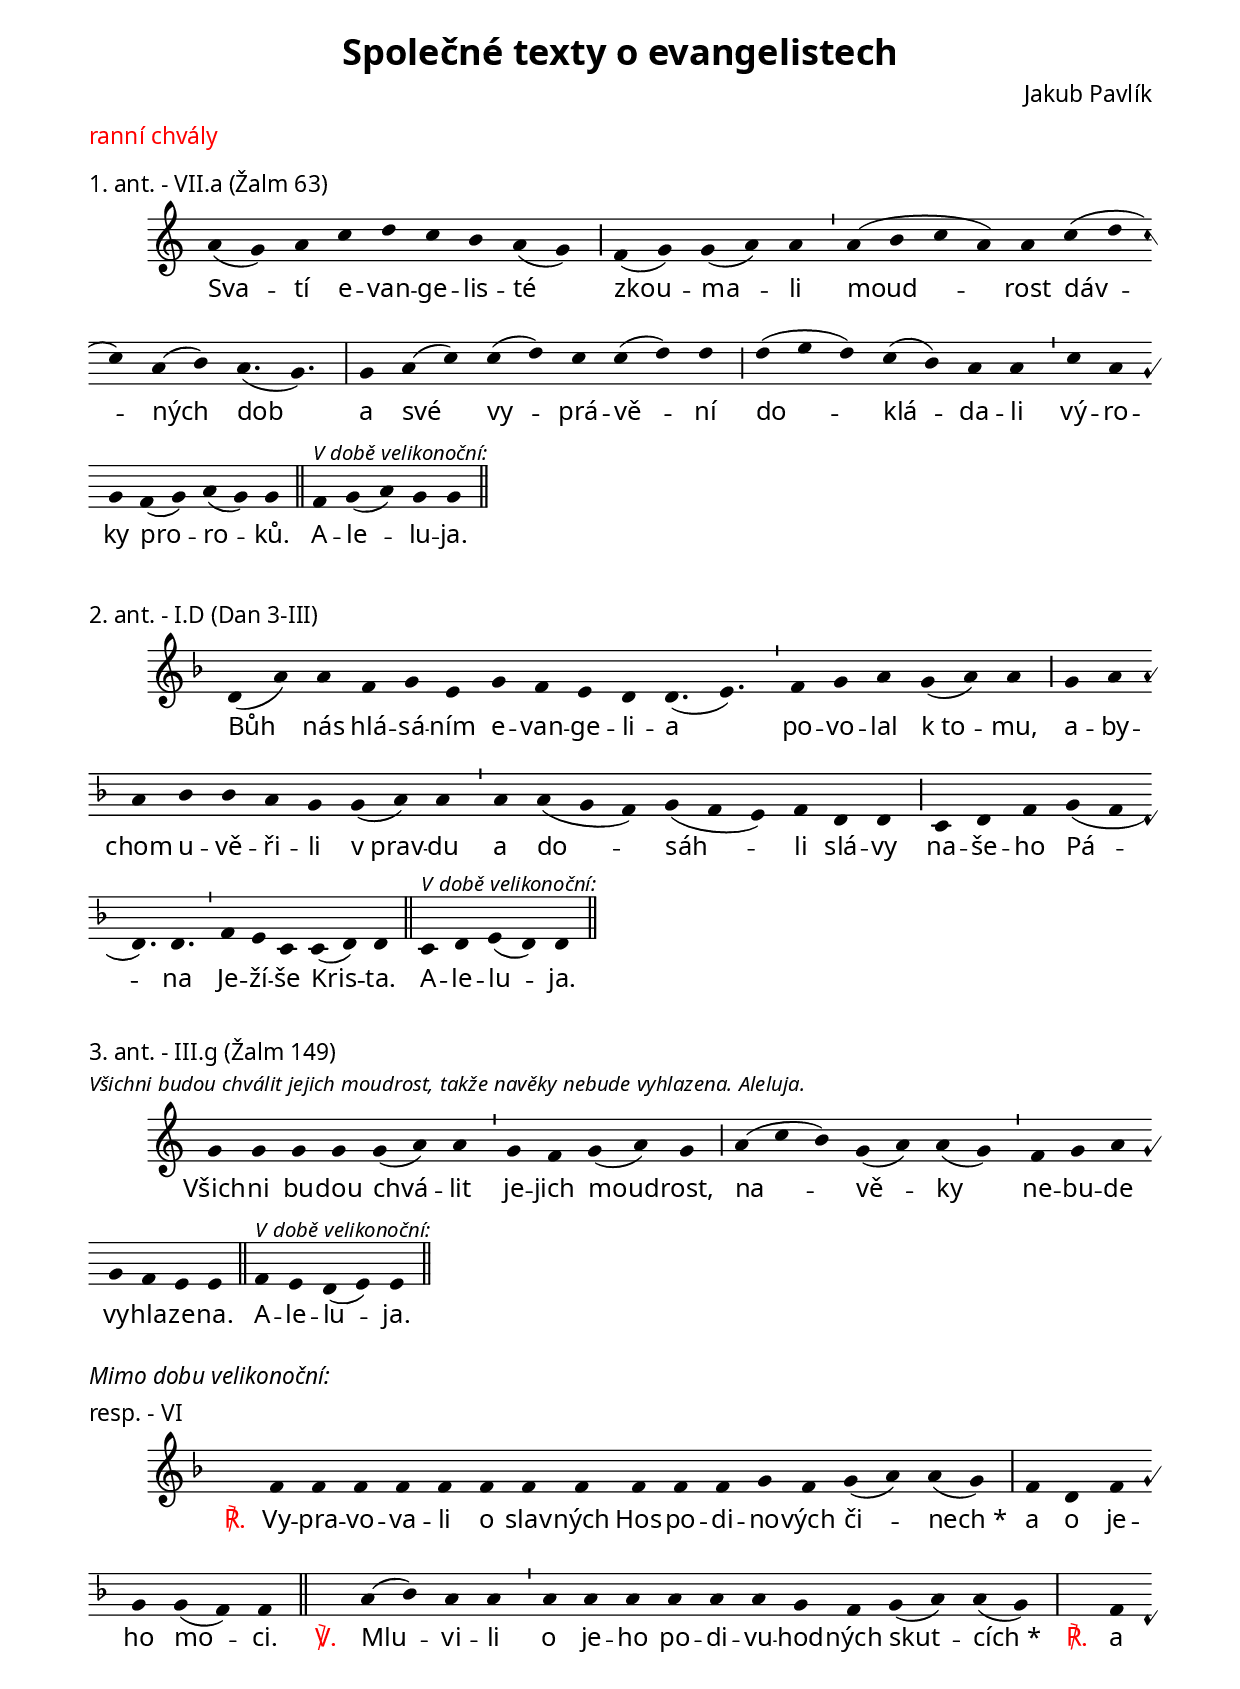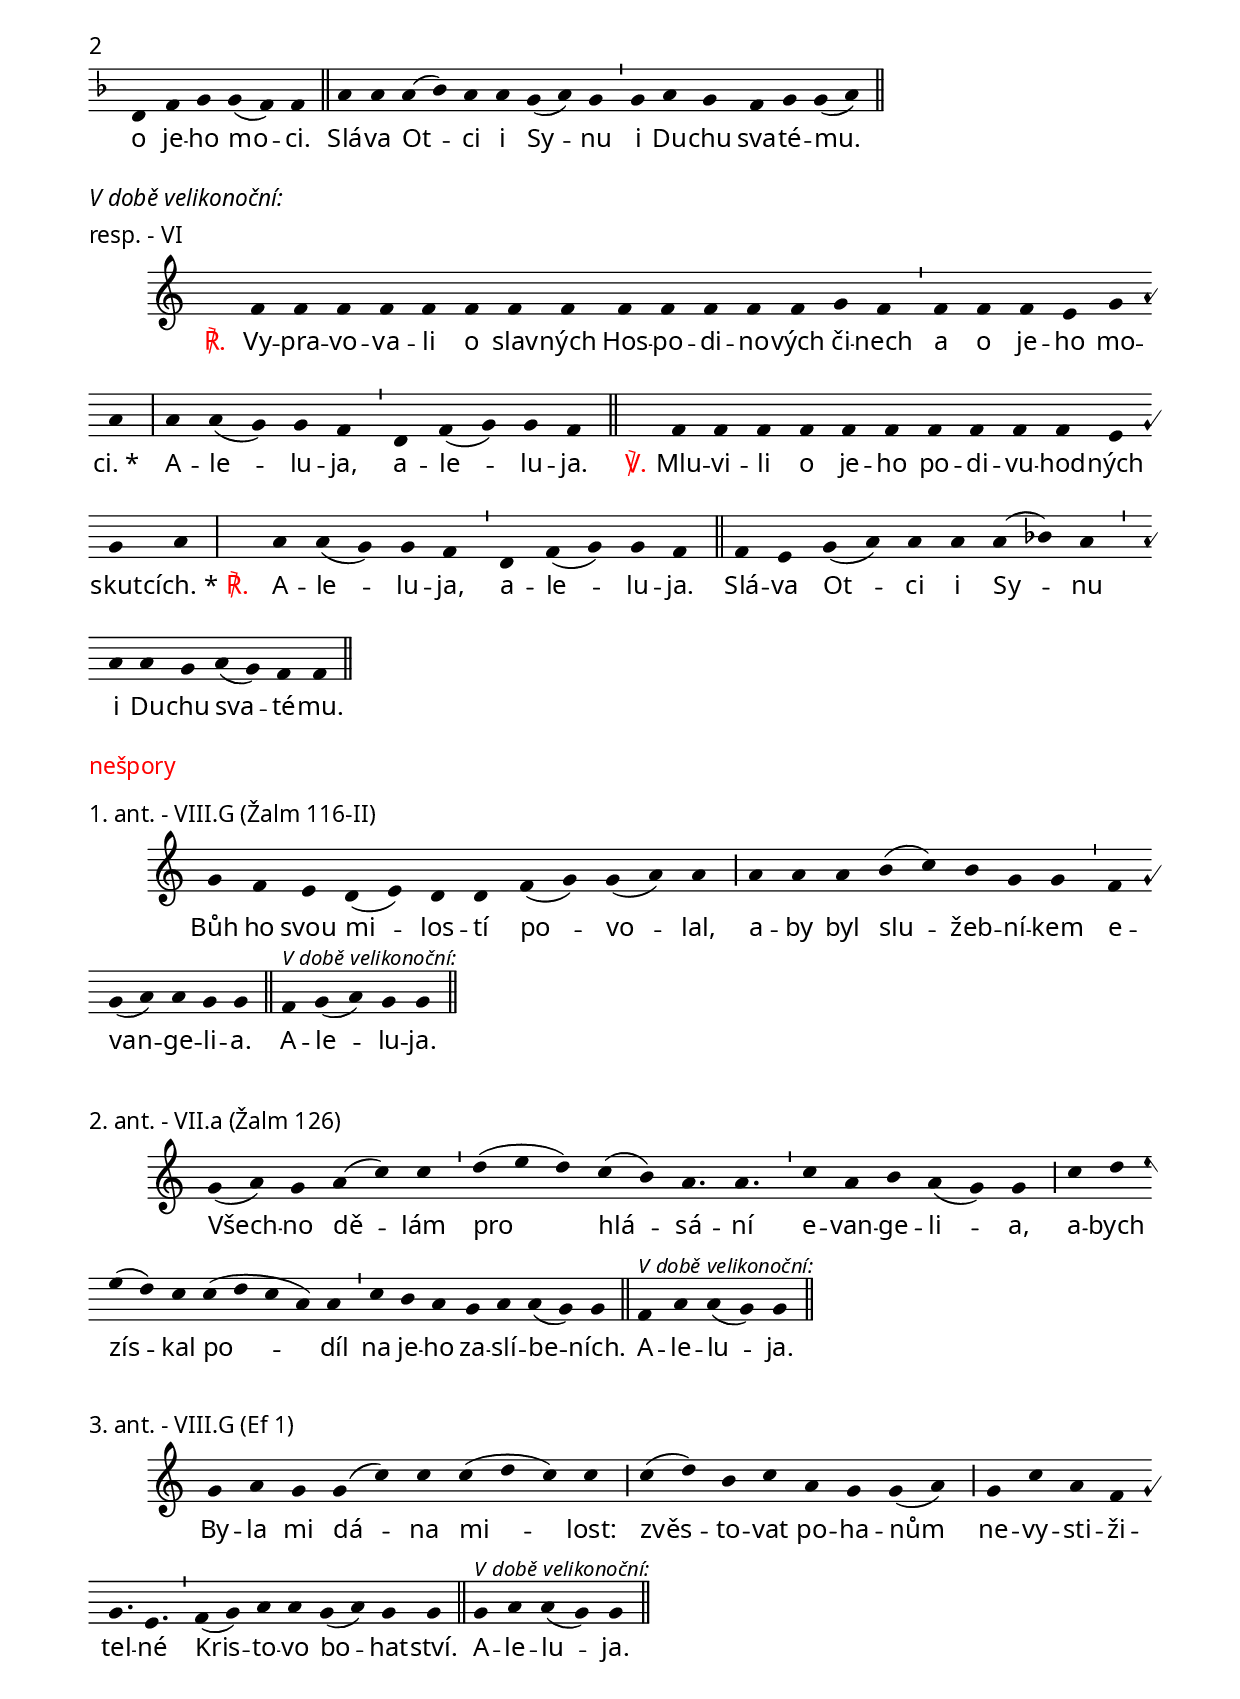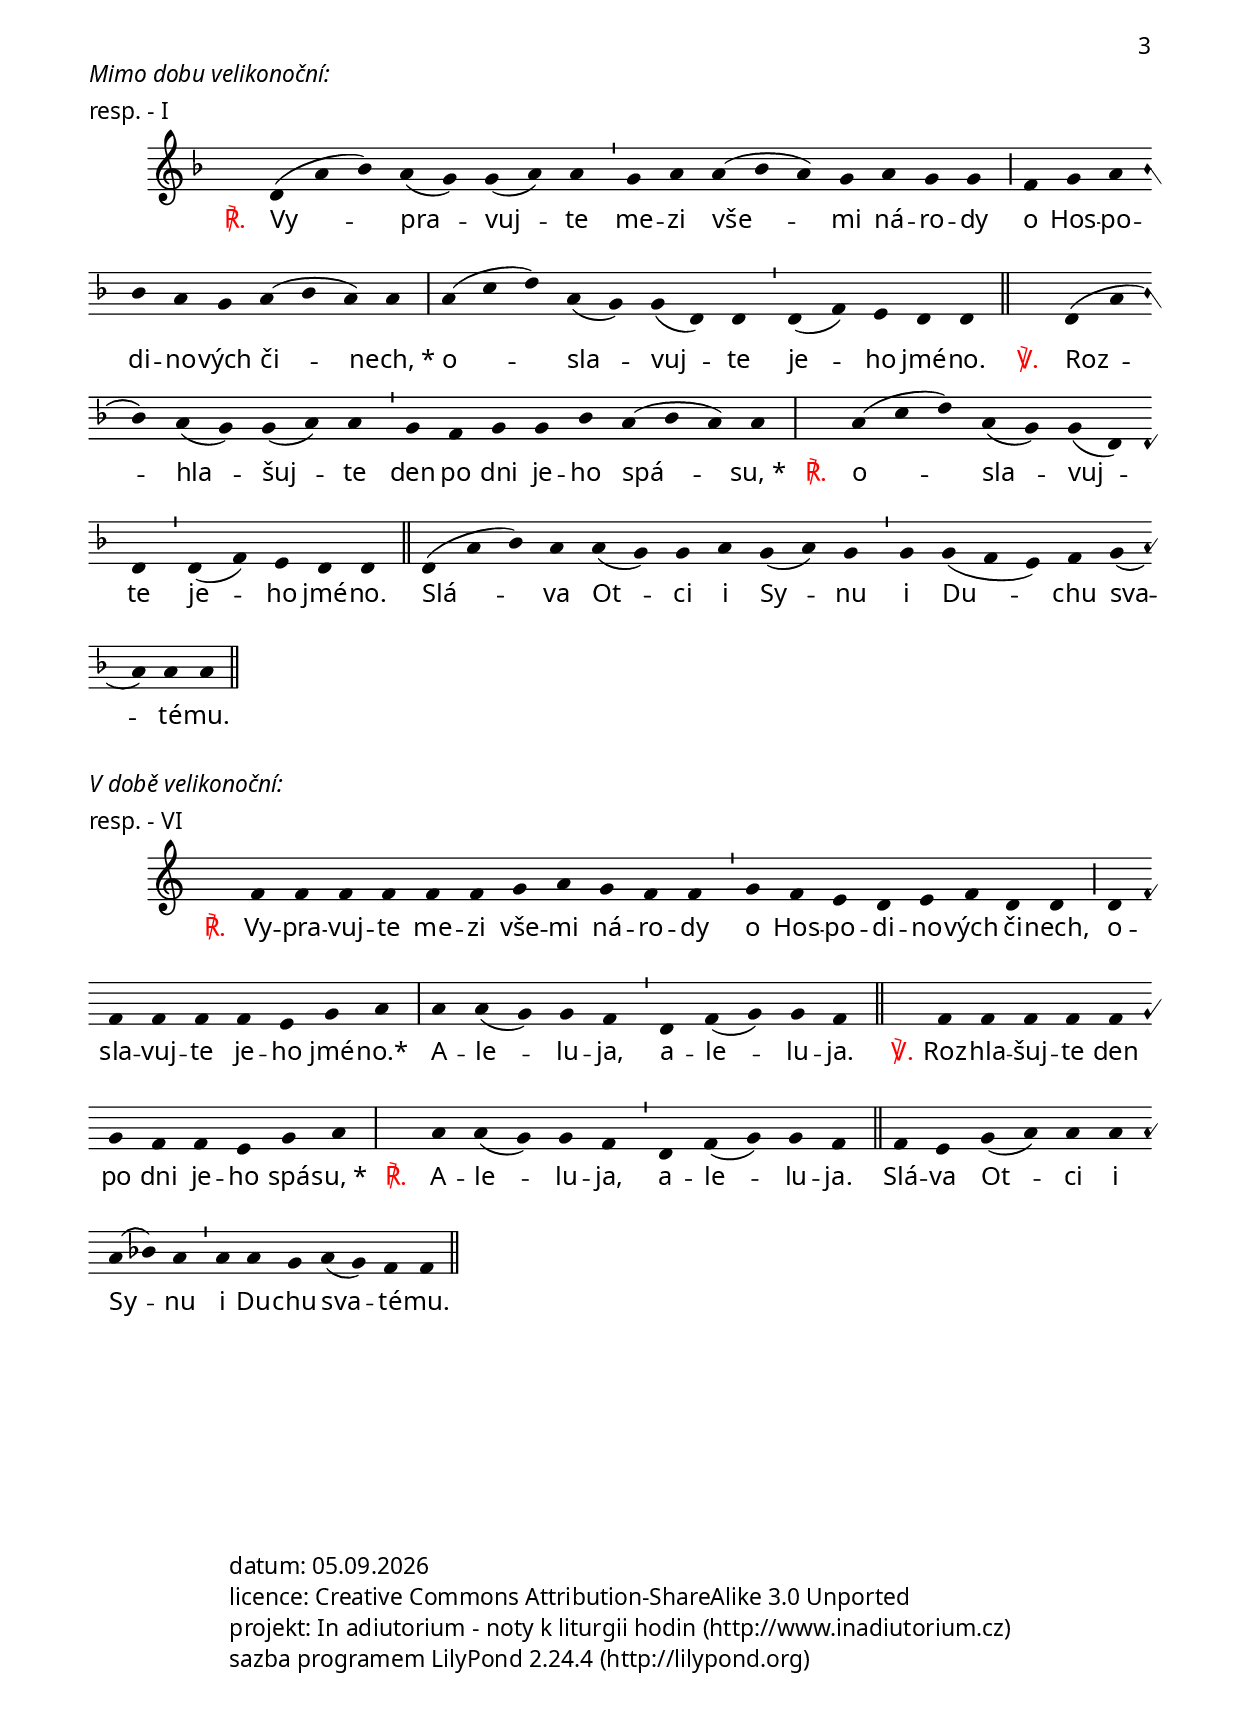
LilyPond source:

\version "2.15.37"

\header {
  title = "Společné texty o evangelistech"
  composer = "Jakub Pavlík"
}

\include "../spolecne.ly"
\include "../dilyresponsorii.ly"

\markup {\nadpisHodinka {"ranní chvály"}}

\score {
  \relative c'' {
    \choralniRezim
    a4( g) a c d c b a( g) \barMaior
    f4( g) g( a) a \barMin
    a( b c a) a c( d c) a( b) a4.( g) \barMax
    g4 a( c) c( d) c c( d) d \barMaior
    d( e d) c( b) a a \barMin
    c a g f( g) a( g) g \barFinalis

    f^\markup\rubrVelikAleluja g( a) g g \barFinalis
  }
  \addlyrics {
    Sva -- tí e -- van -- ge -- lis -- té
    zkou -- ma -- li
    moud -- rost dáv -- ných dob
    a své vy -- prá -- vě -- ní
    do -- klá -- da -- li
    vý -- ro -- ky pro -- ro -- ků.

    A -- le -- lu -- ja.
  }
  \header {
    quid = "1. ant."
    modus = "VII"
    differentia = "a"
    psalmus = "Žalm 63"
    id = "rch-a1"
    piece = \markup {\sestavTitulek}
  }
}

\score {
  \relative c' {
    \choralniRezim
    \key f \major
    d4( a') a f g e g f e d d4.( e) \barMin
    f4 g a g( a) a \barMaior
    g a a bes bes a g g( a) a \barMin
    a a( g f) g( f e) f d d \barMaior
    c d f g( f d4.) d \barMin f4 e c c( d) d \barFinalis

    c^\markup\rubrVelikAleluja d e( d) d \barFinalis
  }
  \addlyrics {
    Bůh nás hlá -- sá -- ním e -- van -- ge -- li -- a
    po -- vo -- lal k_to -- mu,
    a -- by -- chom u -- vě -- ři -- li v_prav -- du
    a do -- sáh -- li slá -- vy
    na -- še -- ho Pá -- na Je -- ží -- še Kris -- ta.

    A -- le -- lu -- ja.
  }
  \header {
    quid = "2. ant."
    modus = "I"
    differentia = "D"
    psalmus = "Dan 3-III"
    id = "rch-a2"
    piece = \markup {\sestavTitulek}
  }
}

\score {
  \relative c'' {
    \choralniRezim
    g4 g g g g( a) a \barMin g f g( a) g \barMaior
    a( c b) g( a) a( g) \barMin f g a g f e e \barFinalis
    f^\markup\rubrVelikAleluja e d( e) e \barFinalis
  }
  \addlyrics {
    Všich -- ni bu -- dou chvá -- lit je -- jich moud -- rost,
    % tak -- že
    na -- vě -- ky ne -- bu -- de vy -- hla -- ze -- na.

    A -- le -- lu -- ja.
  }
  \header {
    textus_approbatus = "Všichni budou chválit jejich moudrost,
    takže navěky nebude vyhlazena. Aleluja."
    quid = "3. ant."
    modus = "III"
    differentia = "g"
    psalmus = "Žalm 149"
    id = "rch-a3"
    piece = \markup {\sestavTitulek}
  }
}

\markup\italic{Mimo dobu velikonoční:}

% Zvlastni napev jsem mu slozil proto, ze je nesoumerne
% a pro klasicky v modu VI se mi delkami textu nezdalo
\score {
  \relative c' {
    \choralniRezim
    \key f \major

    % R
    \neviditelna f
    f4 f f f f f f f f f f g f g( a) a( g) \barMax
    f d f g g( f) f \barFinalis
    % V
    \neviditelna a
    a( bes) a a \barMin
    a a a a a a g f g( a) a( g) \barMax
    % R
    \neviditelna a
    f d f g g( f) f \barFinalis
    % Slava
    \respVIdoxologie \barFinalis
  }
  \addlyrics {
    \Response Vy -- pra -- vo -- va -- li o slav -- ných
    Hos -- po -- di -- no -- vých či -- nech_*
    a o je -- ho mo -- ci.
    \Verse Mlu -- vi -- li
    o je -- ho po -- di -- vu -- hod -- ných skut -- cích_*
    \Response a o je -- ho mo -- ci.
    \textRespDoxologie
  }
  \header {
    quid = "resp."
    modus = "VI"
    id = "rch-r"
    piece = \markup {\sestavTitulekResp}
  }
}

\markup\italic{V době velikonoční:}

\score {
  \relative c' {
    \choralniRezim

    % R
    \neviditelna f
    f4 f f f f f f f f f f f f g f \barMin
    f f f e g a \barMax
    \respVIalelujaResponsum \barFinalis
    % V
    \neviditelna f
    f4 f f f f f f f f f e g a \barMax
    % R
    \neviditelna a
    \respVIalelujaResponsum \barFinalis
    % Slava
    \respVIalelujaDoxologie \barFinalis
  }
  \addlyrics {
    \Response Vy -- pra -- vo -- va -- li o slav -- ných
    Hos -- po -- di -- no -- vých či -- nech
    a o je -- ho mo -- ci._* \textRespAleluja
    \Verse Mlu -- vi -- li o je -- ho po -- di -- vu -- hod -- ných
    skut -- cích._*
    \Response \textRespAleluja
    \textRespDoxologie
  }
  \header {
    quid = "resp."
    modus = "VI"
    id = "rch-r-pasch"
    piece = \markup {\sestavTitulekResp}
  }
}

\markup {\nadpisHodinka {"nešpory"}}

\score {
  \relative c'' {
    \choralniRezim
    g f e d( e) d d f( g) g( a) a \barMaior
    a a a b( c) b g g \barMin f g( a) a g g \barFinalis

    f^\markup\rubrVelikAleluja g( a) g g \barFinalis
  }
  \addlyrics {
    Bůh ho svou mi -- los -- tí po -- vo -- lal,
    a -- by byl slu -- žeb -- ní -- kem e -- van -- ge -- li -- a.

    A -- le -- lu -- ja.
  }
  \header {
    quid = "1. ant."
    modus = "VIII"
    differentia = "G"
    psalmus = "Žalm 116-II"
    fial = "commune/commune_pastyr.ly#2ne-a1"
    id = "ne-a1"
    piece = \markup {\sestavTitulek}
  }
}

\score {
  \relative c'' {
    \choralniRezim
    g4( a) g a( c) c \barMin d( e d) c( b) a4. a \barMin c4 a b a( g) g \barMaior
    c d e( d) c c( d c a) a \barMin c b a g a a( g) g \barFinalis

    f^\markup\rubrVelikAleluja a a( g) g \barFinalis
  }
  \addlyrics {
    Všech -- no dě -- lám pro hlá -- sá -- ní e -- van -- ge -- li -- a,
    a -- bych zís -- kal po -- díl na je -- ho za -- slí -- be -- ních.

    A -- le -- lu -- ja.
  }
  \header {
    quid = "2. ant."
    modus = "VII"
    differentia = "a"
    psalmus = "Žalm 126"
    id = "ne-a2"
    piece = \markup {\sestavTitulek}
  }
}

\score {
  \relative c'' {
    \choralniRezim
    g4 a g g( c) c c( d c) c \barMaior
    c4( d) b c a g g( a) \barMaior
    g c a f g4. e \barMin f4( g) a a g( a) g g \barFinalis

    g^\markup\rubrVelikAleluja a a( g) g \barFinalis
  }
  \addlyrics {
    By -- la mi dá -- na mi -- lost:
    zvěs -- to -- vat po -- ha -- nům
    ne -- vy -- sti -- ži -- tel -- né Kris -- to -- vo bo -- hat -- ství.

    A -- le -- lu -- ja.
  }
  \header {
    quid = "3. ant."
    modus = "VIII"
    differentia = "G"
    psalmus = "Ef 1"
    id = "ne-a3"
    piece = \markup {\sestavTitulek}
  }
}

\markup\italic{Mimo dobu velikonoční:}

\score {
  \relative c' {
    \choralniRezim
    \key f \major
    % R
    \neviditelna d
    d4( a' bes) a( g) g( a) a \barMin
    g a a( bes a) g a g g \barMaior
    f g a bes a g a( bes a) a \barMax
    a( c d) a( g) g( d) d \barMin d( f) e d d \barFinalis
    % V
    \neviditelna a
    d( a' bes) a( g) g( a) a \barMin g f g g bes a( bes a) a \barMax
    % R
    \neviditelna a
    a( c d) a( g) g( d) d \barMin d( f) e d d \barFinalis
    % Slava
    d4( a' bes) a a( g) g a g( a) g \barMin g g( f e) f g( a) a a \barFinalis
  }
  \addlyrics {
    \Response Vy -- pra -- vuj -- te
    me -- zi vše -- mi ná -- ro -- dy
    o Hos -- po -- di -- no -- vých či -- nech,_*
    o -- sla -- vuj -- te je -- ho jmé -- no.
    \Verse Roz -- hla -- šuj -- te den po dni je -- ho spá -- su,_*
    \Response o -- sla -- vuj -- te je -- ho jmé -- no.
    \textRespDoxologie
  }
  \header {
    quid = "resp."
    modus = "I"
    fial = "commune/commune_apostol.ly#2ne-resp"
    id = "ne-r"
    piece = \markup {\sestavTitulekResp}
  }
}

\markup\italic{V době velikonoční:}

\score {
  \relative c' {
    \choralniRezim

    % R
    \neviditelna f
    f f f f f f g a g f f \barMin
    g f e d e f d d \barMaior
    d f f f f e g a \barMax
    \respVIalelujaResponsum \barFinalis
    % V
    \neviditelna f
    f f f f f g f f e g a \barMax
    % R
    \neviditelna a
    \respVIalelujaResponsum \barFinalis
    % Slava
    \respVIalelujaDoxologie \barFinalis
  }
  \addlyrics {
    \Response Vy -- pra -- vuj -- te me -- zi vše -- mi ná -- ro -- dy
    o Hos -- po -- di -- no -- vých či -- nech,
    o -- sla -- vuj -- te je -- ho jmé -- no.* \textRespAleluja
    \Verse Roz -- hla -- šuj -- te den po dni je -- ho spá -- su,_*
    \Response \textRespAleluja
    \textRespDoxologie
  }
  \header {
    quid = "resp."
    modus = "VI"
    fial = "commune/commune_apostol.ly#2ne-resp-velik"
    id = "ne-r-pasch"
    piece = \markup {\sestavTitulekResp}
  }
}